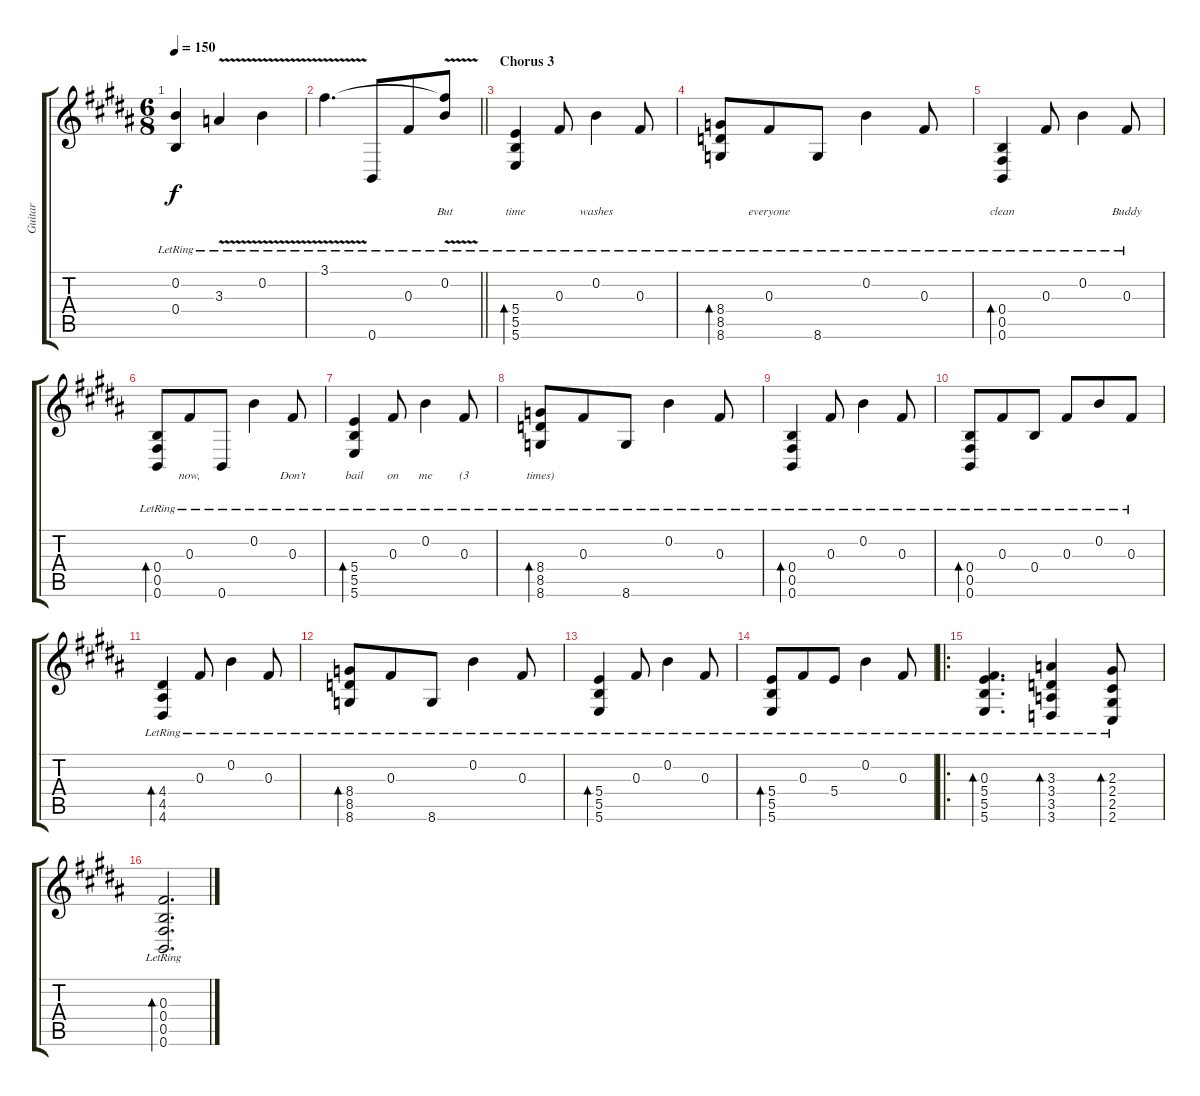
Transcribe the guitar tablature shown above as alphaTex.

\track ("Guitar" "Guitar") {instrument acousticguitarsteel}
\staff {score tabs}
\tuning (Eb4 B3 Gb3 B2 Gb2 B1) {hide}
\ts (6 8)
\tempo 150
\clef g2
\ks b
(0.2{lr} 0.4{lr}).4{lyrics (0 "") lyrics (1 "") lyrics (2 "") lyrics (3 "") lyrics (4 "") dy f} 3.3{v lr}.4{lyrics (0 "") lyrics (1 "") lyrics (2 "") lyrics (3 "") lyrics (4 "")} 0.2{v lr}.4{lyrics (0 "") lyrics (1 "") lyrics (2 "") lyrics (3 "") lyrics (4 "")} |
\barLineRight lightlight
3.1{v lr}.4{d lyrics (0 "") lyrics (1 "") lyrics (2 "") lyrics (3 "") lyrics (4 "")} 0.6{lr}.8{lyrics (0 "") lyrics (1 "") lyrics (2 "") lyrics (3 "") lyrics (4 "")} 0.3{lr}.8{lyrics (0 "") lyrics (1 "") lyrics (2 "") lyrics (3 "") lyrics (4 "")} (3.1{t} 0.2{lr}).8{lyrics (0 "But") lyrics (1 "") lyrics (2 "") lyrics (3 "") lyrics (4 "")} |
\section ("" "Chorus 3")
(5.4{lr} 5.5{lr} 5.6{lr}).4{bd 240 lyrics (0 "time") lyrics (1 "") lyrics (2 "") lyrics (3 "") lyrics (4 "")} 0.3{lr}.8{lyrics (0 "") lyrics (1 "") lyrics (2 "") lyrics (3 "") lyrics (4 "")} 0.2{lr}.4{lyrics (0 "washes") lyrics (1 "") lyrics (2 "") lyrics (3 "") lyrics (4 "")} 0.3{lr}.8{lyrics (0 "") lyrics (1 "") lyrics (2 "") lyrics (3 "") lyrics (4 "")} |
(8.4{lr} 8.5{lr} 8.6{lr}).8{bd 240 lyrics (0 "") lyrics (1 "") lyrics (2 "") lyrics (3 "") lyrics (4 "")} 0.3{lr}.8{lyrics (0 "everyone") lyrics (1 "") lyrics (2 "") lyrics (3 "") lyrics (4 "")} 8.6{lr}.8{lyrics (0 "") lyrics (1 "") lyrics (2 "") lyrics (3 "") lyrics (4 "")} 0.2{lr}.4{lyrics (0 "") lyrics (1 "") lyrics (2 "") lyrics (3 "") lyrics (4 "")} 0.3{lr}.8{lyrics (0 "") lyrics (1 "") lyrics (2 "") lyrics (3 "") lyrics (4 "")} |
(0.4{lr} 0.5{lr} 0.6{lr}).4{bd 120 lyrics (0 "clean") lyrics (1 "") lyrics (2 "") lyrics (3 "") lyrics (4 "")} 0.3{lr}.8{lyrics (0 "") lyrics (1 "") lyrics (2 "") lyrics (3 "") lyrics (4 "")} 0.2{lr}.4{lyrics (0 "") lyrics (1 "") lyrics (2 "") lyrics (3 "") lyrics (4 "")} 0.3{lr}.8{lyrics (0 "Buddy") lyrics (1 "") lyrics (2 "") lyrics (3 "") lyrics (4 "")} |
(0.4{lr} 0.5{lr} 0.6{lr}).8{bd 120 lyrics (0 "") lyrics (1 "") lyrics (2 "") lyrics (3 "") lyrics (4 "")} 0.3{lr}.8{lyrics (0 "now,") lyrics (1 "") lyrics (2 "") lyrics (3 "") lyrics (4 "")} 0.6{lr}.8{lyrics (0 "") lyrics (1 "") lyrics (2 "") lyrics (3 "") lyrics (4 "")} 0.2{lr}.4{lyrics (0 "") lyrics (1 "") lyrics (2 "") lyrics (3 "") lyrics (4 "")} 0.3{lr}.8{lyrics (0 "Don’t") lyrics (1 "") lyrics (2 "") lyrics (3 "") lyrics (4 "")} |
(5.4{lr} 5.5{lr} 5.6{lr}).4{bd 240 lyrics (0 "bail") lyrics (1 "") lyrics (2 "") lyrics (3 "") lyrics (4 "")} 0.3{lr}.8{lyrics (0 "on") lyrics (1 "") lyrics (2 "") lyrics (3 "") lyrics (4 "")} 0.2{lr}.4{lyrics (0 "me") lyrics (1 "") lyrics (2 "") lyrics (3 "") lyrics (4 "")} 0.3{lr}.8{lyrics (0 "(3") lyrics (1 "") lyrics (2 "") lyrics (3 "") lyrics (4 "")} |
(8.4{lr} 8.5{lr} 8.6{lr}).8{bd 240 lyrics (0 "times)") lyrics (1 "") lyrics (2 "") lyrics (3 "") lyrics (4 "")} 0.3{lr}.8 8.6{lr}.8 0.2{lr}.4 0.3{lr}.8 |
(0.4{lr} 0.5{lr} 0.6{lr}).4{bd 120} 0.3{lr}.8 0.2{lr}.4 0.3{lr}.8 |
(0.4{lr} 0.5{lr} 0.6{lr}).8{bd 120} 0.3{lr}.8 0.4{lr}.8 0.3{lr}.8 0.2{lr}.8 0.3{lr}.8 |
(4.4{lr} 4.5{lr} 4.6{lr}).4{bd 240} 0.3{lr}.8 0.2{lr}.4 0.3{lr}.8 |
(8.4{lr} 8.5{lr} 8.6{lr}).8{bd 240} 0.3{lr}.8 8.6{lr}.8 0.2{lr}.4 0.3{lr}.8 |
(5.4{lr} 5.5{lr} 5.6{lr}).4{bd 120} 0.3{lr}.8 0.2{lr}.4 0.3{lr}.8 |
(5.4{lr} 5.5{lr} 5.6{lr}).8{bd 120} 0.3{lr}.8 5.4{lr}.8 0.2{lr}.4 0.3{lr}.8 |
\ro
(0.3{lr} 5.4{lr} 5.5{lr} 5.6{lr}).4{d bd 60} (3.3{lr} 3.4{lr} 3.5{lr} 3.6{lr}).4{bd 60} (2.3{lr} 2.4{lr} 2.5{lr} 2.6{lr}).8{bd 60} |
(0.3{lr} 0.4{lr} 0.5{lr} 0.6{lr}).2{d bd 60}
